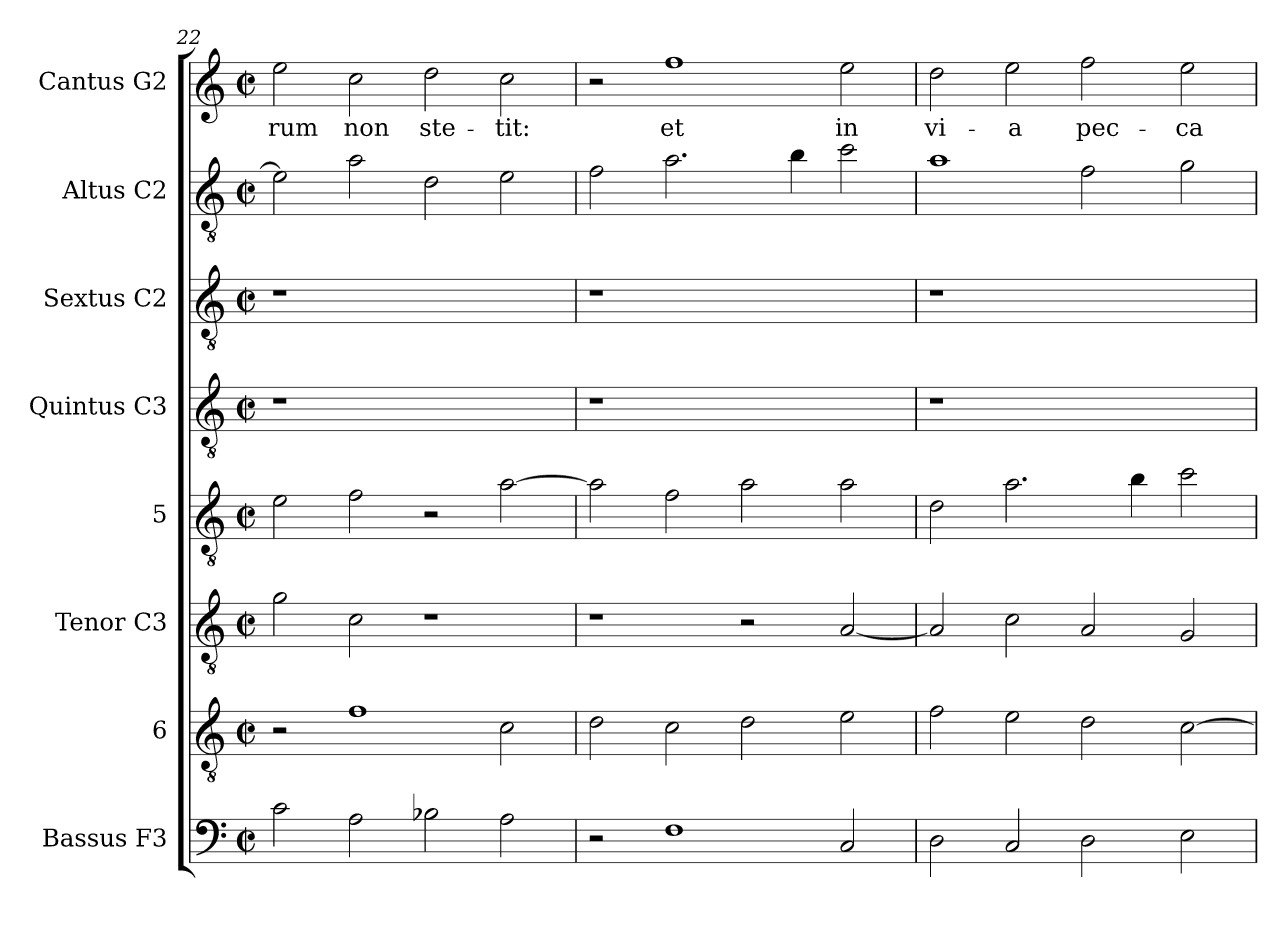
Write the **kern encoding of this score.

**kern	**kern	**kern	**kern	**kern	**kern	**kern	**kern	**text
*part8	*part7	*part6	*part5	*part4	*part3	*part2	*part1	*part1
*staff8	*staff7	*staff6	*staff5	*staff4	*staff3	*staff2	*staff1	*staff1
*I"Bassus F3	*I"6	*I"Tenor C3	*I"5	*I"Quintus C3	*I"Sextus C2	*I"Altus C2	*I"Cantus G2	*
*I'B	*	*I'T	*	*	*	*I'A	*I'C	*
*clefF4	*clefGv2	*clefGv2	*clefGv2	*clefGv2	*clefGv2	*clefGv2	*clefG2	*
*ITrd7c12	*	*	*	*	*	*	*	*
*k[]	*k[]	*k[]	*k[]	*k[]	*k[]	*k[]	*k[]	*
*C:	*C:	*C:	*C:	*C:	*C:	*C:	*C:	*
*M2/2	*M2/2	*M2/2	*M2/2	*M2/2	*M2/2	*M2/2	*M2/2	*
*met(c|)	*met(c|)	*met(c|)	*met(c|)	*met(c|)	*met(c|)	*met(c|)	*met(c|)	*
=22	=22	=22	=22	=22	=22	=22	=22	=22
!	!	!	!	!	!	!	!	!LO:LY:b
2C\	2r	2g\	2e\	1r	1r	2e\]	2ee\	-rum
!	!	!	!	!	!	!	!	!LO:LY:b
2AA\	1f	2c\	2f\	.	.	2a\	2cc\	non
!	!	!	!	!	!	!	!	!LO:LY:b
2BB-X\	.	1r	2r	1ryy	1ryy	2d\	2dd\	ste-
!	!	!	!	!	!	!	!	!LO:LY:b
2AA\	2c\	.	[>2a\	.	.	2e\	2cc\	-tit:
=23	=23	=23	=23	=23	=23	=23	=23	=23
2r	2d\	1r	2a\]	1r	1r	2f\	2r	.
!	!	!	!	!	!	!	!	!LO:LY:b
1FF	2c\	.	2f\	.	.	2.a\	1ff	et
.	2d\	2r	2a\	1ryy	1ryy	.	.	.
.	.	.	.	.	.	4b\	.	.
!	!	!	!	!	!	!	!	!LO:LY:b
2CC/	2e\	[<2A/	2a\	.	.	2cc\	2ee\	in
=24	=24	=24	=24	=24	=24	=24	=24	=24
!	!	!	!	!	!	!	!	!LO:LY:b
2DD\	2f\	2A/]	2d\	1r	1r	1a	2dd\	vi-
!	!	!	!	!	!	!	!	!LO:LY:b
2CC/	2e\	2c\	2.a\	.	.	.	2ee\	-a
!	!	!	!	!	!	!	!	!LO:LY:b
2DD\	2d\	2A/	.	1ryy	1ryy	2f\	2ff\	pec-
.	.	.	4b\	.	.	.	.	.
!	!	!	!	!	!	!	!	!LO:LY:b
2EE\	[>2c\	2G/	2cc\	.	.	2g\	2ee\	-ca-
=	=	=	=	=	=	=	=	=
*-	*-	*-	*-	*-	*-	*-	*-	*-
